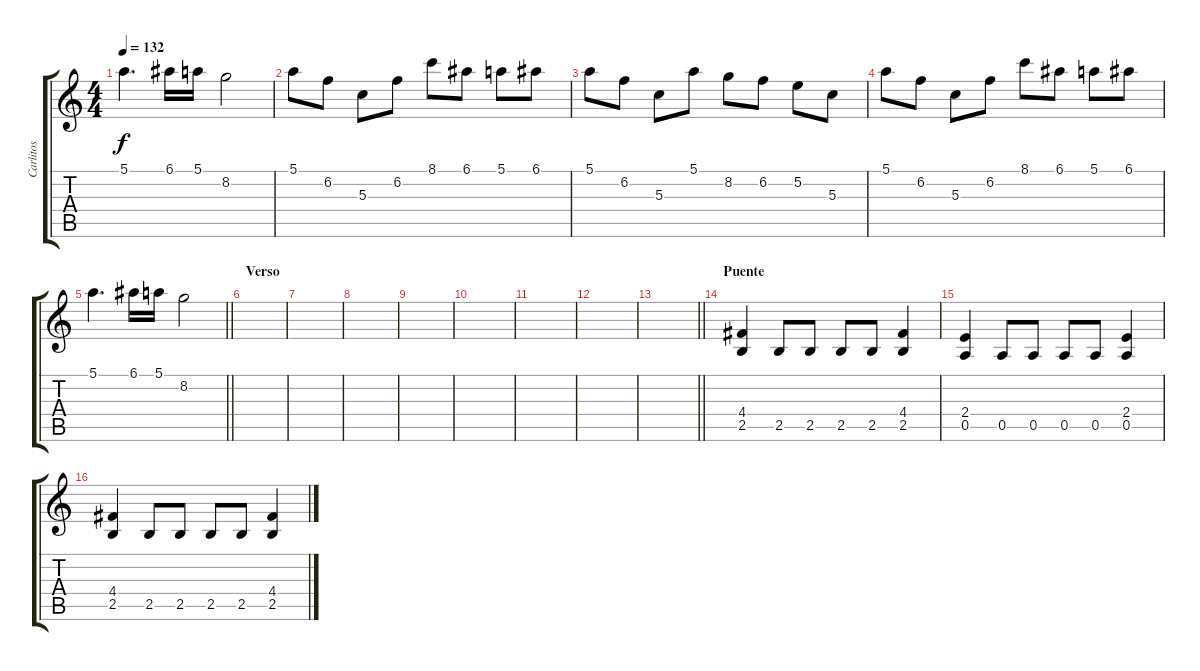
\track ("Carlitos" "Carlitos") {instrument distortionguitar}
\staff {score tabs}
\tuning (E4 B3 G3 D3 A2 E2) {hide}
\ts (4 4)
\tempo 132
\clef g2
\ks c
5.1.4{d dy f} 6.1.16 5.1.16 8.2.2 |
5.1.8 6.2.8 5.3.8 6.2.8 8.1.8 6.1.8 5.1.8 6.1.8 |
5.1.8 6.2.8 5.3.8 5.1.8 8.2.8 6.2.8 5.2.8 5.3.8 |
5.1.8 6.2.8 5.3.8 6.2.8 8.1.8 6.1.8 5.1.8 6.1.8 |
\barLineRight lightlight
5.1.4{d} 6.1.16 5.1.16 8.2.2 |
\section ("" "Verso")
|
|
|
|
|
|
|
\barLineRight lightlight
|
\section ("" "Puente")
(4.4 2.5).4 2.5.8 2.5.8 2.5.8 2.5.8 (4.4 2.5).4 |
(2.4 0.5).4 0.5.8 0.5.8 0.5.8 0.5.8 (2.4 0.5).4 |
(4.4 2.5).4 2.5.8 2.5.8 2.5.8 2.5.8 (4.4 2.5).4
